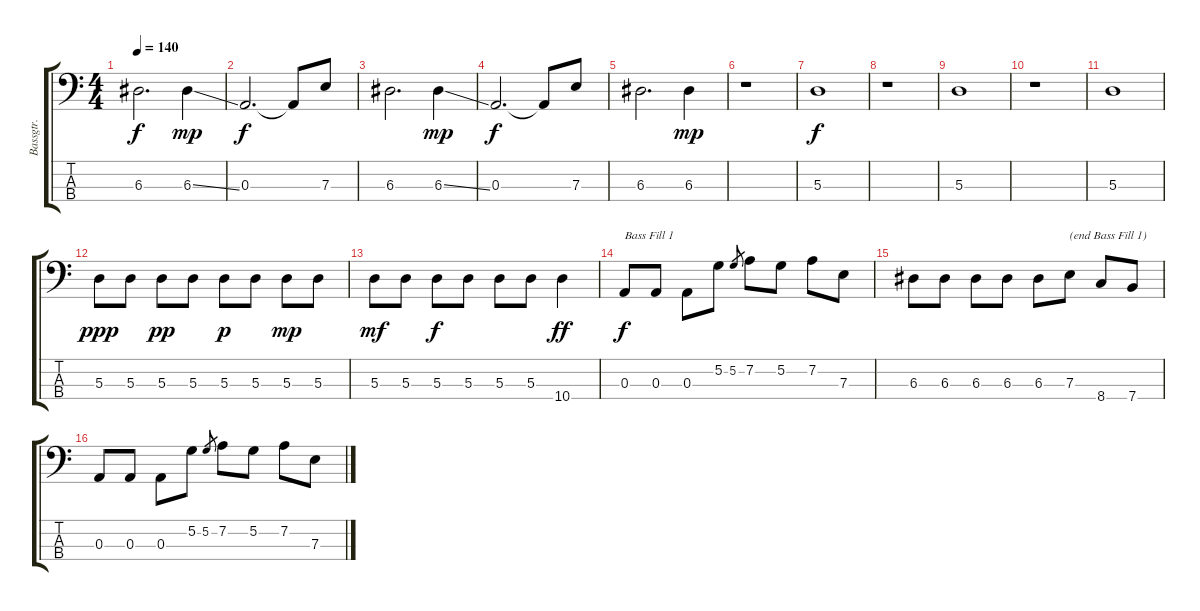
\track ("Bassgtr." "Bassgtr.") {instrument electricbasspick}
\staff {score tabs}
\tuning (G2 D2 A1 E1) {hide}
\ts (4 4)
\tempo 140
\clef f4
\ks c
6.3.2{d dy f} 6.3{ss}.4{dy mp} |
0.3.2{d dy f} 0.3{t}.8 7.3.8 |
6.3.2{d} 6.3{ss}.4{dy mp} |
0.3.2{d dy f} 0.3{t}.8 7.3.8 |
6.3.2{d} 6.3.4{dy mp} |
r.1 |
5.3.1{dy f} |
r.1 |
5.3.1 |
r.1 |
5.3.1 |
5.3.8{dy ppp} 5.3.8 5.3.8{dy pp} 5.3.8 5.3.8{dy p} 5.3.8 5.3.8{dy mp} 5.3.8 |
5.3.8{dy mf} 5.3.8 5.3.8{dy f} 5.3.8 5.3.8 5.3.8 10.4.4{dy ff} |
0.3.8{txt "Bass Fill 1" dy f} 0.3.8 0.3.8 5.2.8 5.2.8{gr} 7.2.8 5.2.8 7.2.8 7.3.8 |
6.3.8 6.3.8 6.3.8 6.3.8 6.3.8 7.3.8{txt "(end Bass Fill 1)"} 8.4.8 7.4.8 |
0.3.8 0.3.8 0.3.8 5.2.8 5.2.8{gr} 7.2.8 5.2.8 7.2.8 7.3.8
